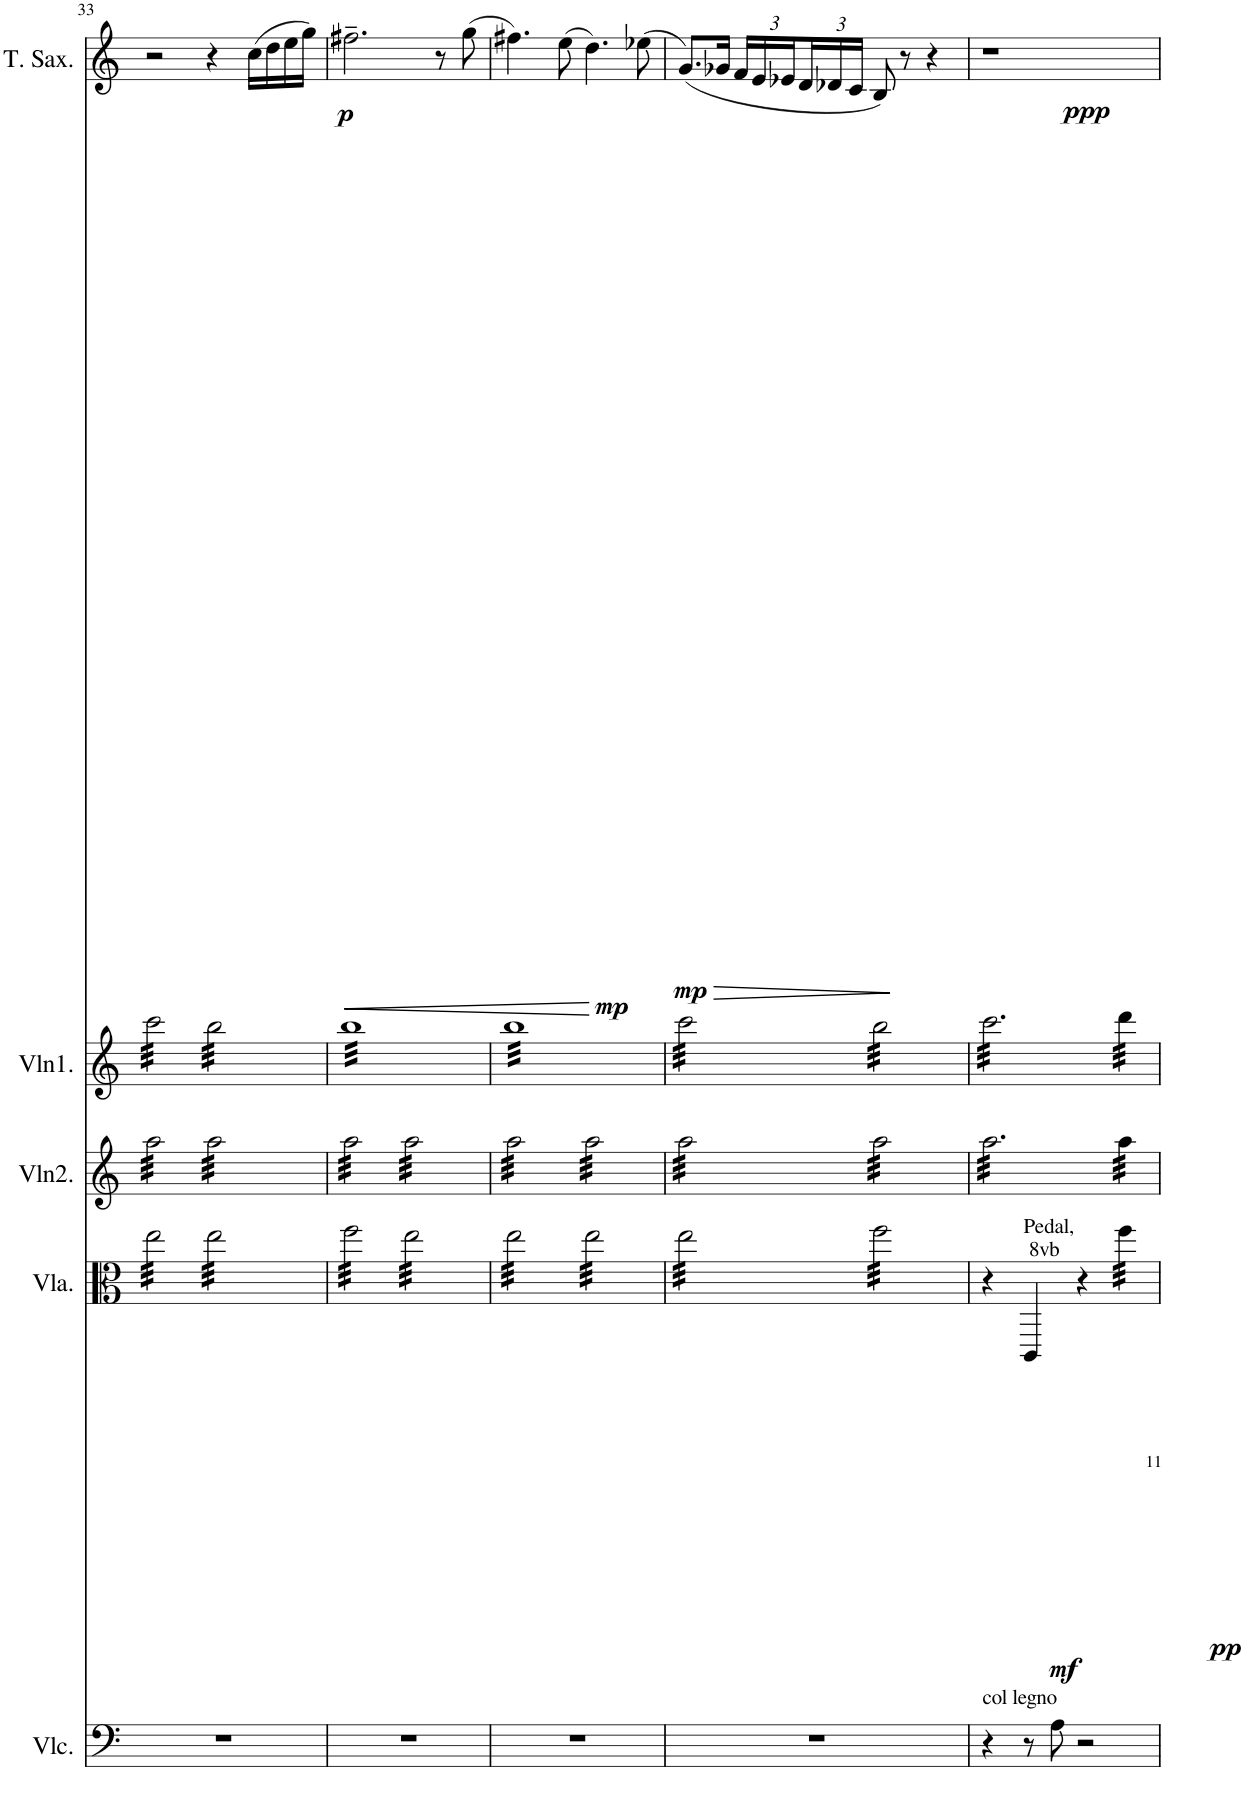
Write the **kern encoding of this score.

**kern	**dynam	**kern	**dynam	**kern	**kern	**kern	**dynam
*part5	*part5	*part4	*part4	*part3	*part2	*part1	*part1
*staff5	*staff5	*staff4	*staff4	*staff3	*staff2	*staff1	*staff1
*I"Cello	*	*I"Viola	*	*I"Violin2	*I"Violin1	*I"Tenor Sax	*
*	*	*I'Vla.	*	*I'Vln2.	*I'Vln1.	*I'T. Sax.	*
!!LO:PB:g=z
*clefF4	*	*clefC3	*	*clefG2	*clefG2	*clefG2	*
*	*	*	*	*	*	*Trd8c14	*
*k[]	*	*k[]	*	*k[]	*k[]	*k[]	*
*M4/4	*	*M4/4	*	*M4/4	*M4/4	*M4/4	*
=33	=33	=33	=33	=33	=33	=33	=33
*	*	*tremolo	*	*	*	*	*
*	*	*	*	*tremolo	*	*	*
*	*	*	*	*	*tremolo	*	*
1r	.	32ee\LLL	.	32aa\LLL	32ccc\LLL	2r	.
.	.	32ee\	.	32aa\	32ccc\	.	.
.	.	32ee\	.	32aa\	32ccc\	.	.
.	.	32ee\	.	32aa\	32ccc\	.	.
.	.	32ee\	.	32aa\	32ccc\	.	.
.	.	32ee\	.	32aa\	32ccc\	.	.
.	.	32ee\	.	32aa\	32ccc\	.	.
.	.	32ee\	.	32aa\	32ccc\	.	.
.	.	32ee\	.	32aa\	32ccc\	.	.
.	.	32ee\	.	32aa\	32ccc\	.	.
.	.	32ee\	.	32aa\	32ccc\	.	.
.	.	32ee\	.	32aa\	32ccc\	.	.
.	.	32ee\	.	32aa\	32ccc\	.	.
.	.	32ee\	.	32aa\	32ccc\	.	.
.	.	32ee\	.	32aa\	32ccc\	.	.
.	.	32ee\JJJ	.	32aa\JJJ	32ccc\JJJ	.	.
.	.	32ee\LLL	.	32aa\LLL	32bb\LLL	4r	.
.	.	32ee\	.	32aa\	32bb\	.	.
.	.	32ee\	.	32aa\	32bb\	.	.
.	.	32ee\	.	32aa\	32bb\	.	.
.	.	32ee\	.	32aa\	32bb\	.	.
.	.	32ee\	.	32aa\	32bb\	.	.
.	.	32ee\	.	32aa\	32bb\	.	.
.	.	32ee\	.	32aa\	32bb\	.	.
!	!	!	!	!	!	!	!LO:DY:b
.	.	32ee\	.	32aa\	32bb\	(16cc\LL	p
.	.	32ee\	.	32aa\	32bb\	.	.
.	.	32ee\	.	32aa\	32bb\	16dd\	.
.	.	32ee\	.	32aa\	32bb\	.	.
.	.	32ee\	.	32aa\	32bb\	16ee\	.
.	.	32ee\	.	32aa\	32bb\	.	.
.	.	32ee\	.	32aa\	32bb\	16gg\JJ)	.
.	.	32ee\JJJ	.	32aa\JJJ	32bb\JJJ	.	.
=34	=34	=34	=34	=34	=34	=34	=34
!	!	!	!	!	!	!	!LO:HP:b
1r	.	32ff\LLL	.	32aa\LLL	32bbLLL	2.ff#X~>\	<
.	.	32ff\	.	32aa\	32bb	.	.
.	.	32ff\	.	32aa\	32bb	.	.
.	.	32ff\	.	32aa\	32bb	.	.
.	.	32ff\	.	32aa\	32bb	.	.
.	.	32ff\	.	32aa\	32bb	.	.
.	.	32ff\	.	32aa\	32bb	.	.
.	.	32ff\	.	32aa\	32bb	.	.
.	.	32ff\	.	32aa\	32bb	.	.
.	.	32ff\	.	32aa\	32bb	.	.
.	.	32ff\	.	32aa\	32bb	.	.
.	.	32ff\	.	32aa\	32bb	.	.
.	.	32ff\	.	32aa\	32bb	.	.
.	.	32ff\	.	32aa\	32bb	.	.
.	.	32ff\	.	32aa\	32bb	.	.
.	.	32ff\JJJ	.	32aa\JJJ	32bb	.	.
.	.	32ee\LLL	.	32aa\LLL	32bb	.	.
.	.	32ee\	.	32aa\	32bb	.	.
.	.	32ee\	.	32aa\	32bb	.	.
.	.	32ee\	.	32aa\	32bb	.	.
.	.	32ee\	.	32aa\	32bb	.	.
.	.	32ee\	.	32aa\	32bb	.	.
.	.	32ee\	.	32aa\	32bb	.	.
.	.	32ee\	.	32aa\	32bb	.	.
.	.	32ee\	.	32aa\	32bb	8r	.
.	.	32ee\	.	32aa\	32bb	.	.
.	.	32ee\	.	32aa\	32bb	.	.
.	.	32ee\	.	32aa\	32bb	.	.
!	!	!	!	!	!	!	!LO:DY:n=1:b
.	.	32ee\	.	32aa\	32bb	(8gg\	[ mp
.	.	32ee\	.	32aa\	32bb	.	.
.	.	32ee\	.	32aa\	32bb	.	.
.	.	32ee\JJJ	.	32aa\JJJ	32bbJJJ	.	.
=35	=35	=35	=35	=35	=35	=35	=35
1r	.	32ee\LLL	.	32aa\LLL	32bbLLL	4.ff#X\)	.
.	.	32ee\	.	32aa\	32bb	.	.
.	.	32ee\	.	32aa\	32bb	.	.
.	.	32ee\	.	32aa\	32bb	.	.
.	.	32ee\	.	32aa\	32bb	.	.
.	.	32ee\	.	32aa\	32bb	.	.
.	.	32ee\	.	32aa\	32bb	.	.
.	.	32ee\	.	32aa\	32bb	.	.
.	.	32ee\	.	32aa\	32bb	.	.
.	.	32ee\	.	32aa\	32bb	.	.
.	.	32ee\	.	32aa\	32bb	.	.
.	.	32ee\	.	32aa\	32bb	.	.
.	.	32ee\	.	32aa\	32bb	(8ee\	.
.	.	32ee\	.	32aa\	32bb	.	.
.	.	32ee\	.	32aa\	32bb	.	.
.	.	32ee\JJJ	.	32aa\JJJ	32bb	.	.
.	.	32ee\LLL	.	32aa\LLL	32bb	4.dd\)	.
.	.	32ee\	.	32aa\	32bb	.	.
.	.	32ee\	.	32aa\	32bb	.	.
.	.	32ee\	.	32aa\	32bb	.	.
.	.	32ee\	.	32aa\	32bb	.	.
.	.	32ee\	.	32aa\	32bb	.	.
.	.	32ee\	.	32aa\	32bb	.	.
.	.	32ee\	.	32aa\	32bb	.	.
.	.	32ee\	.	32aa\	32bb	.	.
.	.	32ee\	.	32aa\	32bb	.	.
.	.	32ee\	.	32aa\	32bb	.	.
.	.	32ee\	.	32aa\	32bb	.	.
.	.	32ee\	.	32aa\	32bb	(8ee-X\	.
.	.	32ee\	.	32aa\	32bb	.	.
.	.	32ee\	.	32aa\	32bb	.	.
.	.	32ee\JJJ	.	32aa\JJJ	32bbJJJ	.	.
=36	=36	=36	=36	=36	=36	=36	=36
!	!	!	!	!	!	!	!LO:HP:b
!	!	!	!	!	!	!	!LO:DY:n=1:b
1r	.	32ee\LLL	.	32aa\LLL	32ccc\LLL	(8.g/L)	> mp
.	.	32ee\	.	32aa\	32ccc\	.	.
.	.	32ee\	.	32aa\	32ccc\	.	.
.	.	32ee\	.	32aa\	32ccc\	.	.
.	.	32ee\	.	32aa\	32ccc\	.	.
.	.	32ee\	.	32aa\	32ccc\	.	.
.	.	32ee\	.	32aa\	32ccc\	16g-X/Jk	.
.	.	32ee\	.	32aa\	32ccc\	.	.
*	*	*	*	*	*	*Xbrackettup	*
.	.	32ee\	.	32aa\	32ccc\	24f/LL	.
.	.	32ee\	.	32aa\	32ccc\	.	.
.	.	.	.	.	.	24e/	.
.	.	32ee\	.	32aa\	32ccc\	.	.
.	.	.	.	.	.	24e-X/	.
.	.	32ee\	.	32aa\	32ccc\	.	.
.	.	32ee\	.	32aa\	32ccc\	24d/	.
.	.	32ee\	.	32aa\	32ccc\	.	.
.	.	.	.	.	.	24d-X/	.
.	.	32ee\	.	32aa\	32ccc\	.	.
.	.	.	.	.	.	24c/JJ	.
.	.	32ee\JJJ	.	32aa\JJJ	32ccc\JJJ	.	.
!	!	!	!	!	!	!	!LO:DY:n=2:b
.	.	32ff\LLL	.	32aa\LLL	32bb\LLL	8B/)	ppp
.	.	32ff\	.	32aa\	32bb\	.	.
.	.	32ff\	.	32aa\	32bb\	.	.
.	.	32ff\	.	32aa\	32bb\	.	.
.	.	32ff\	.	32aa\	32bb\	8r	]
.	.	32ff\	.	32aa\	32bb\	.	.
.	.	32ff\	.	32aa\	32bb\	.	.
.	.	32ff\	.	32aa\	32bb\	.	.
.	.	32ff\	.	32aa\	32bb\	4r	.
.	.	32ff\	.	32aa\	32bb\	.	.
.	.	32ff\	.	32aa\	32bb\	.	.
.	.	32ff\	.	32aa\	32bb\	.	.
.	.	32ff\	.	32aa\	32bb\	.	.
.	.	32ff\	.	32aa\	32bb\	.	.
.	.	32ff\	.	32aa\	32bb\	.	.
.	.	32ff\JJJ	.	32aa\JJJ	32bb\JJJ	.	.
*	*	*Xtremolo	*	*	*	*	*
=37	=37	=37	=37	=37	=37	=37	=37
!LO:TX:a:t=col legno	!	!	!	!	!	!	!
4r	.	4r	.	32aa\LLL	32ccc\LLL	1r	.
.	.	.	.	32aa\	32ccc\	.	.
.	.	.	.	32aa\	32ccc\	.	.
.	.	.	.	32aa\	32ccc\	.	.
.	.	.	.	32aa\	32ccc\	.	.
.	.	.	.	32aa\	32ccc\	.	.
.	.	.	.	32aa\	32ccc\	.	.
.	.	.	.	32aa\	32ccc\	.	.
!	!	!LO:TX:a:t=Pedal,	!	!	!	!	!
!	!	!LO:TX:a:t=8vb	!	!	!	!	!
!	!	!	!LO:DY:b	!	!	!	!
8r	.	4CC/	mf	32aa\	32ccc\	.	.
.	.	.	.	32aa\	32ccc\	.	.
.	.	.	.	32aa\	32ccc\	.	.
.	.	.	.	32aa\	32ccc\	.	.
!	!LO:DY:b	!	!	!	!	!	!
8A\	p	.	.	32aa\	32ccc\	.	.
.	.	.	.	32aa\	32ccc\	.	.
.	.	.	.	32aa\	32ccc\	.	.
.	.	.	.	32aa\	32ccc\	.	.
2r	.	4r	.	32aa\	32ccc\	.	.
.	.	.	.	32aa\	32ccc\	.	.
.	.	.	.	32aa\	32ccc\	.	.
.	.	.	.	32aa\	32ccc\	.	.
.	.	.	.	32aa\	32ccc\	.	.
.	.	.	.	32aa\	32ccc\	.	.
.	.	.	.	32aa\	32ccc\	.	.
.	.	.	.	32aa\JJJ	32ccc\JJJ	.	.
!	!	!	!LO:DY:b	!	!	!	!
*	*	*tremolo	*	*	*	*	*
.	.	32ff\LLL	pp	32aa\LLL	32ddd\LLL	.	.
.	.	32ff\	.	32aa\	32ddd\	.	.
.	.	32ff\	.	32aa\	32ddd\	.	.
.	.	32ff\	.	32aa\	32ddd\	.	.
.	.	32ff\	.	32aa\	32ddd\	.	.
.	.	32ff\	.	32aa\	32ddd\	.	.
.	.	32ff\	.	32aa\	32ddd\	.	.
.	.	32ff\JJJ	.	32aa\JJJ	32ddd\JJJ	.	.
*	*	*	*	*	*Xtremolo	*	*
*	*	*	*	*Xtremolo	*	*	*
*	*	*Xtremolo	*	*	*	*	*
=	=	=	=	=	=	=	=
*-	*-	*-	*-	*-	*-	*-	*-
